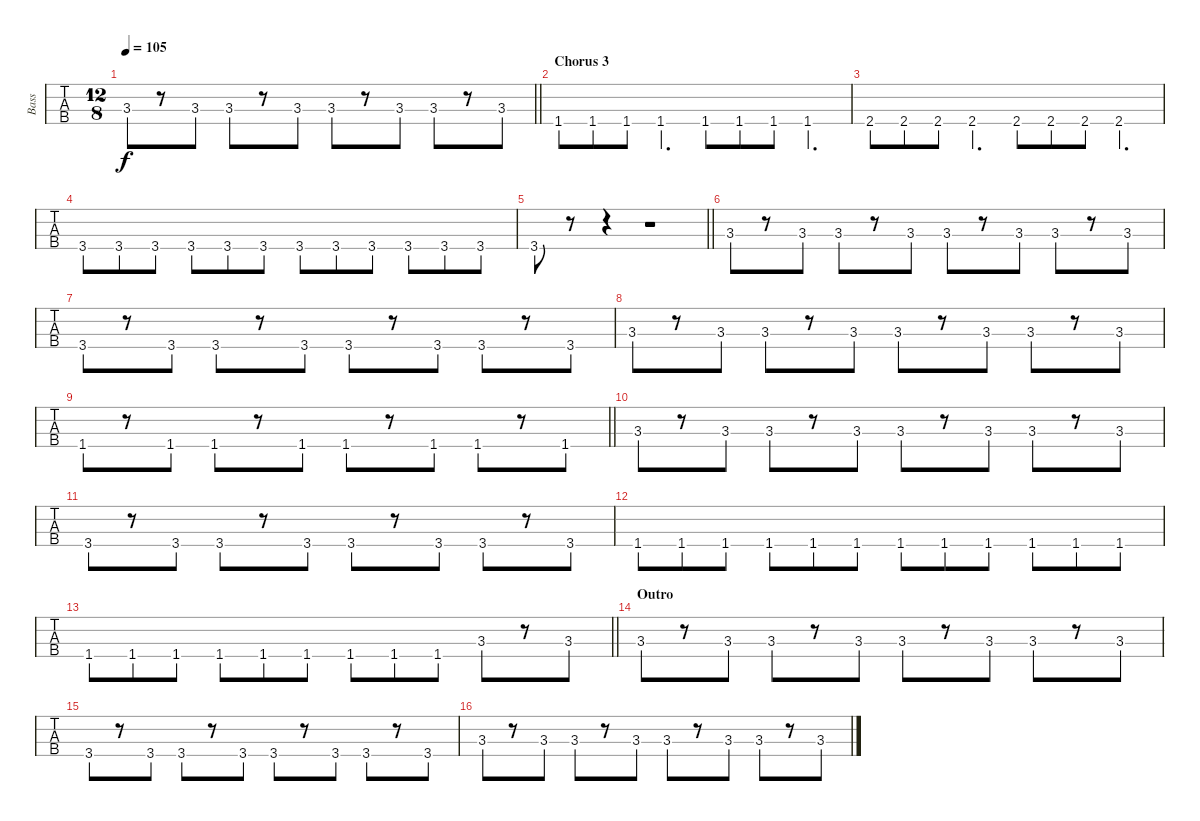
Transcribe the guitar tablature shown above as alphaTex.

\track ("Bass" "Bass") {instrument electricbassfinger}
\staff {tabs}
\tuning (G2 D2 A1 E1) {hide}
\ts (12 8)
\tempo 105
\clef f4
\barLineRight lightlight
\ks c
3.3.8{dy f} r.8 3.3.8 3.3.8 r.8 3.3.8 3.3.8 r.8 3.3.8 3.3.8 r.8 3.3.8 |
\section ("" "Chorus 3")
1.4.8 1.4.8 1.4.8 1.4.4{d} 1.4.8 1.4.8 1.4.8 1.4.4{d} |
2.4.8 2.4.8 2.4.8 2.4.4{d} 2.4.8 2.4.8 2.4.8 2.4.4{d} |
3.4.8 3.4.8 3.4.8 3.4.8 3.4.8 3.4.8 3.4.8 3.4.8 3.4.8 3.4.8 3.4.8 3.4.8 |
\barLineRight lightlight
3.4.8 r.8 r.4 r.1 |
3.3.8 r.8 3.3.8 3.3.8 r.8 3.3.8 3.3.8 r.8 3.3.8 3.3.8 r.8 3.3.8 |
3.4.8 r.8 3.4.8 3.4.8 r.8 3.4.8 3.4.8 r.8 3.4.8 3.4.8 r.8 3.4.8 |
3.3.8 r.8 3.3.8 3.3.8 r.8 3.3.8 3.3.8 r.8 3.3.8 3.3.8 r.8 3.3.8 |
\barLineRight lightlight
1.4.8 r.8 1.4.8 1.4.8 r.8 1.4.8 1.4.8 r.8 1.4.8 1.4.8 r.8 1.4.8 |
3.3.8 r.8 3.3.8 3.3.8 r.8 3.3.8 3.3.8 r.8 3.3.8 3.3.8 r.8 3.3.8 |
3.4.8 r.8 3.4.8 3.4.8 r.8 3.4.8 3.4.8 r.8 3.4.8 3.4.8 r.8 3.4.8 |
1.4.8 1.4.8 1.4.8 1.4.8 1.4.8 1.4.8 1.4.8 1.4.8 1.4.8 1.4.8 1.4.8 1.4.8 |
\barLineRight lightlight
1.4.8 1.4.8 1.4.8 1.4.8 1.4.8 1.4.8 1.4.8 1.4.8 1.4.8 3.3.8 r.8 3.3.8 |
\section ("" "Outro")
3.3.8 r.8 3.3.8 3.3.8 r.8 3.3.8 3.3.8 r.8 3.3.8 3.3.8 r.8 3.3.8 |
3.4.8 r.8 3.4.8 3.4.8 r.8 3.4.8 3.4.8 r.8 3.4.8 3.4.8 r.8 3.4.8 |
3.3.8 r.8 3.3.8 3.3.8 r.8 3.3.8 3.3.8 r.8 3.3.8 3.3.8 r.8 3.3.8
